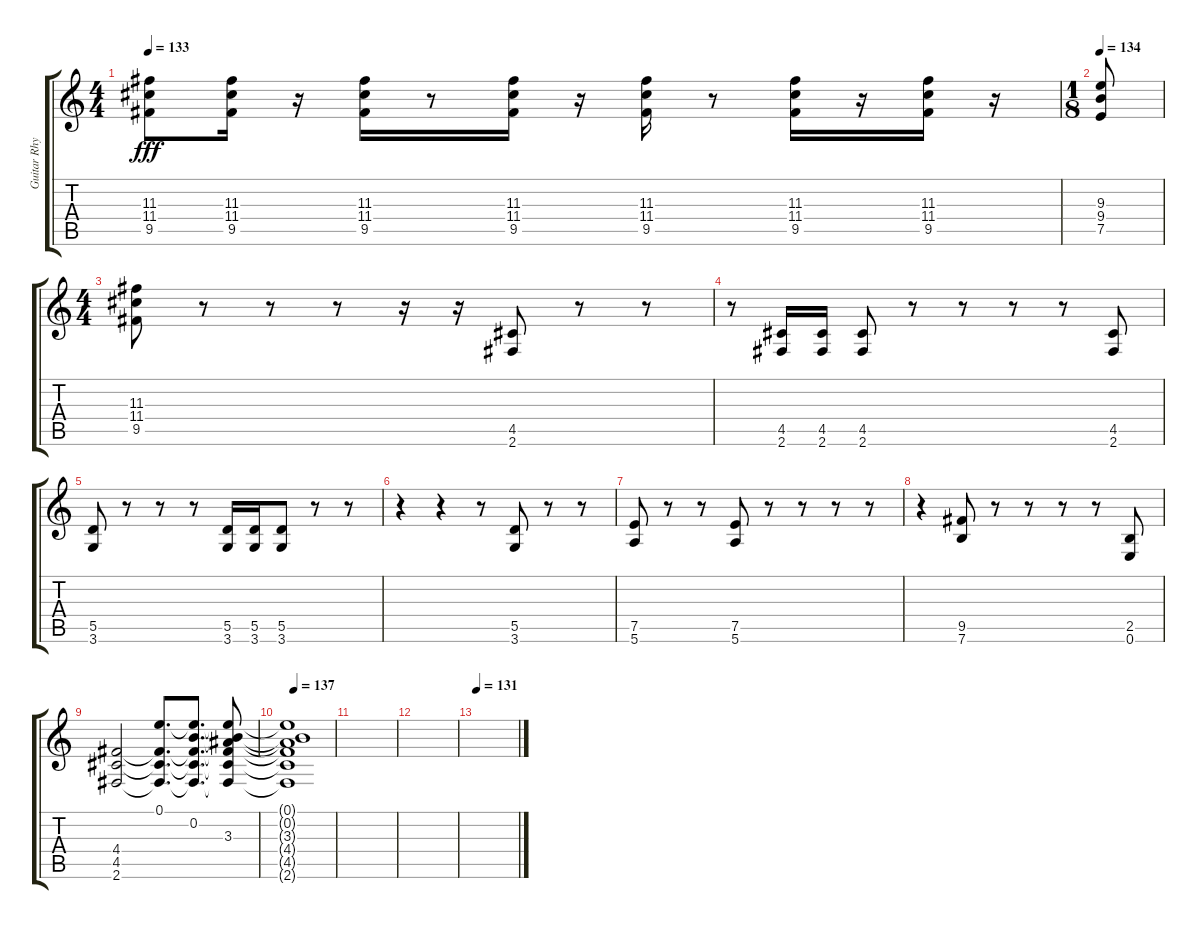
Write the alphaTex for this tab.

\track ("Guitar Rhytm" "Guitar Rhy") {instrument distortionguitar}
\staff {score tabs}
\tuning (E4 B3 G3 D3 A2 E2) {hide}
\ts (4 4)
\tempo 133
\clef g2
\ks aminor
(11.3{t} 11.4{t} 9.5{t}).8{dy fff} (11.3 11.4 9.5).16 r.16 (11.3 11.4 9.5).16 r.8 (11.3 11.4 9.5).16 r.16 (11.3 11.4 9.5).16 r.8 (11.3 11.4 9.5).16 r.16 (11.3 11.4 9.5).16 r.16 |
\ts (1 8)
\tempo 134
(9.3 9.4 7.5).8 |
\ts (4 4)
(11.3 11.4 9.5).8 r.8 r.8 r.8 r.16 r.16 (4.5 2.6).8 r.8 r.8 |
r.8 (4.5 2.6).16 (4.5 2.6).16 (4.5 2.6).8 r.8 r.8 r.8 r.8 (4.5 2.6).8 |
(5.5 3.6).8 r.8 r.8 r.8 (5.5 3.6).16 (5.5 3.6).16 (5.5 3.6).8 r.8 r.8 |
r.4 r.4 r.8 (5.5 3.6).8 r.8 r.8 |
(7.5 5.6).8 r.8 r.8 (7.5 5.6).8 r.8 r.8 r.8 r.8 |
r.4 (9.5 7.6).8 r.8 r.8 r.8 r.8 (2.5 0.6).8 |
(4.4 4.5 2.6).2 (0.1 4.4{t} 4.5{t} 2.6{t}).8{d} (0.1{t} 0.2 4.4{t} 4.5{t} 2.6{t}).8{d} (0.1{t} 0.2{t} 3.3 4.4{t} 4.5{t} 2.6{t}).8 |
\tempo 137
(0.1{t} 0.2{t} 3.3{t} 4.4{t} 4.5{t} 2.6{t}).1 |
|
|
\tempo 131
